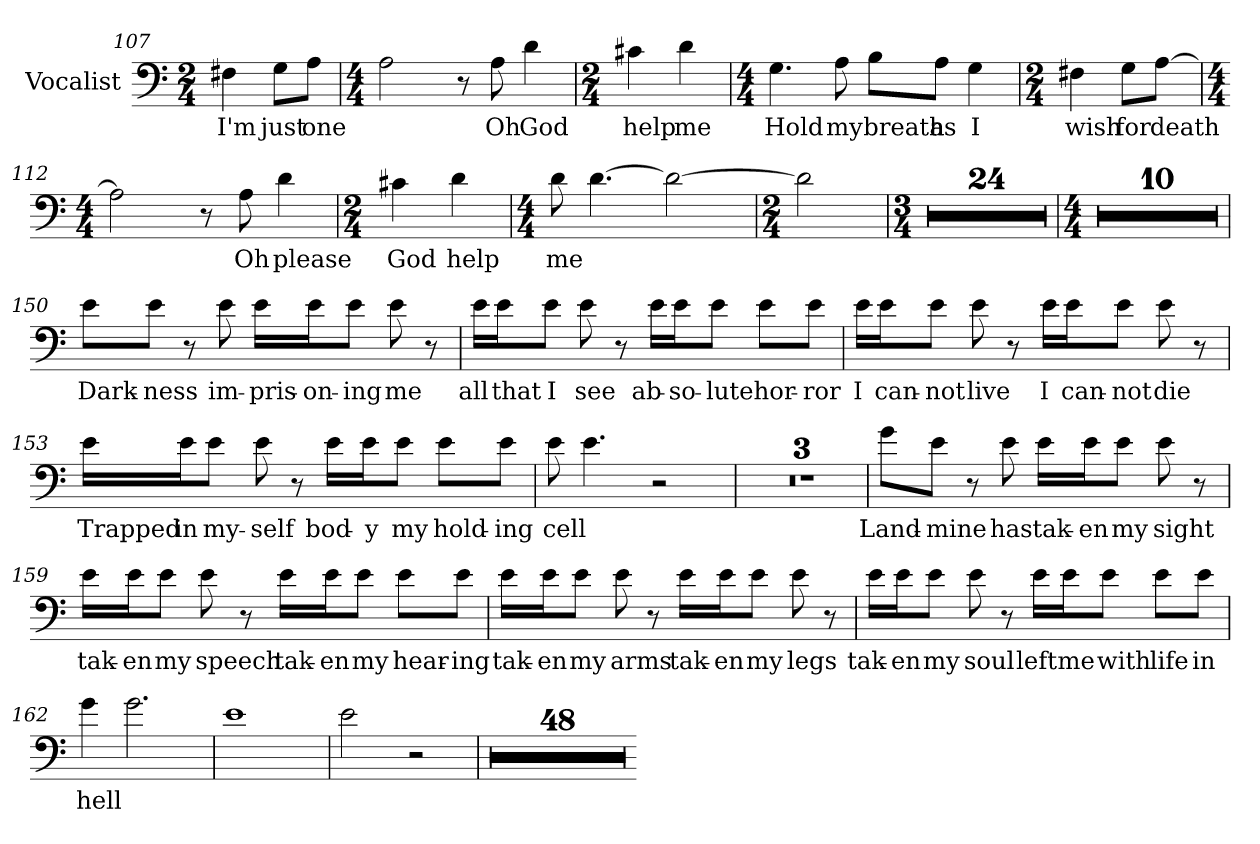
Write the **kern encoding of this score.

**kern	**text
*part1	*part1
*staff1	*staff1
*I"Vocalist	*
*clefF4	*
*M2/4	*
=107	=107
4F#X	I'm
8G\L	just
8A\J	one
=108	=108
*M4/4	*
2A	_
8r	.
8A	Oh
4d	God
=109	=109
*M2/4	*
4c#X	help
4d	me
=110	=110
*M4/4	*
4.G	Hold
8A	my
8B\L	breath
8A\J	as
4G	I
=111	=111
*M2/4	*
4F#X	wish
8G\L	for
[8A\J	death
=112	=112
*M4/4	*
2A]	_
8r	.
8A	Oh
4d	please
=113	=113
*M2/4	*
4c#X	God
4d	help
=114	=114
*M4/4	*
8d	me
[4.d	_
2d_	_
=115	=115
*M2/4	*
2d]	_
=116	=116
*M3/4	*
2.r	.
=117	=117
2.r	.
=118	=118
2.r	.
=119	=119
2.r	.
=120	=120
2.r	.
=121	=121
2.r	.
=122	=122
2.r	.
=123	=123
2.r	.
=124	=124
2.r	.
=125	=125
2.r	.
=126	=126
2.r	.
=127	=127
2.r	.
=128	=128
2.r	.
=129	=129
2.r	.
=130	=130
2.r	.
=131	=131
2.r	.
=132	=132
2.r	.
=133	=133
2.r	.
=134	=134
2.r	.
=135	=135
2.r	.
=136	=136
2.r	.
=137	=137
2.r	.
=138	=138
2.r	.
=139	=139
2.r	.
=140	=140
*M4/4	*
1r	.
=141	=141
1r	.
=142	=142
1r	.
=143	=143
1r	.
=144	=144
1r	.
=145	=145
1r	.
=146	=146
1r	.
=147	=147
1r	.
=148	=148
1r	.
=149	=149
1r	.
=150	=150
8e\L	Dark-
8e\J	-ness
8r	.
8e	im-
16e\LL	-pris-
16e\J	-on-
8e\J	-ing
8e	me
8r	.
=151	=151
16e\LL	all
16e\J	that
8e\J	I
8e	see
8r	.
16e\LL	ab-
16e\J	-so-
8e\J	-lute
8e\L	hor-
8e\J	-ror
=152	=152
16e\LL	I
16e\J	can-
8e\J	-not
8e	live
8r	.
16e\LL	I
16e\J	can-
8e\J	-not
8e	die
8r	.
=153	=153
16e\LL	Trapped
16e\J	in
8e\J	my-
8e	-self
8r	.
16e\LL	bod-
16e\J	-y
8e\J	my
8e\L	hold-
8e\J	-ing
=154	=154
8e	cell
4.e	_
2r	.
=155	=155
1r	.
=156	=156
1r	.
=157	=157
1r	.
=158	=158
8g\L	Land-
8e\J	-mine
8r	.
8e	has
16e\LL	tak-
16e\J	-en
8e\J	my
8e	sight
8r	.
=159	=159
16e\LL	tak-
16e\J	-en
8e\J	my
8e	speech
8r	.
16e\LL	tak-
16e\J	-en
8e\J	my
8e\L	hear-
8e\J	-ing
=160	=160
16e\LL	tak-
16e\J	-en
8e\J	my
8e	arms
8r	.
16e\LL	tak-
16e\J	-en
8e\J	my
8e	legs
8r	.
=161	=161
16e\LL	tak-
16e\J	-en
8e\J	my
8e	soul
8r	.
16e\LL	left
16e\J	me
8e\J	with
8e\L	life
8e\J	in
=162	=162
4g	hell
2.g	_
=163	=163
1e	_
=164	=164
2e	_
2r	.
=165	=165
1r	.
=166	=166
1r	.
=167	=167
1r	.
=168	=168
1r	.
=169	=169
1r	.
=170	=170
1r	.
=171	=171
1r	.
=172	=172
1r	.
=173	=173
1r	.
=174	=174
1r	.
=175	=175
1r	.
=176	=176
1r	.
=177	=177
1r	.
=178	=178
1r	.
=179	=179
1r	.
=180	=180
1r	.
=181	=181
1r	.
=182	=182
1r	.
=183	=183
1r	.
=184	=184
1r	.
=185	=185
1r	.
=186	=186
1r	.
=187	=187
1r	.
=188	=188
1r	.
=189	=189
1r	.
=190	=190
1r	.
=191	=191
1r	.
=192	=192
1r	.
=193	=193
1r	.
=194	=194
1r	.
=195	=195
1r	.
=196	=196
1r	.
=197	=197
1r	.
=198	=198
1r	.
=199	=199
1r	.
=200	=200
1r	.
=201	=201
1r	.
=202	=202
1r	.
=203	=203
1r	.
=204	=204
1r	.
=205	=205
1r	.
=206	=206
1r	.
=207	=207
1r	.
=208	=208
1r	.
=209	=209
1r	.
=210	=210
1r	.
=211	=211
1r	.
=212	=212
1r	.
=-	=-
*-	*-
